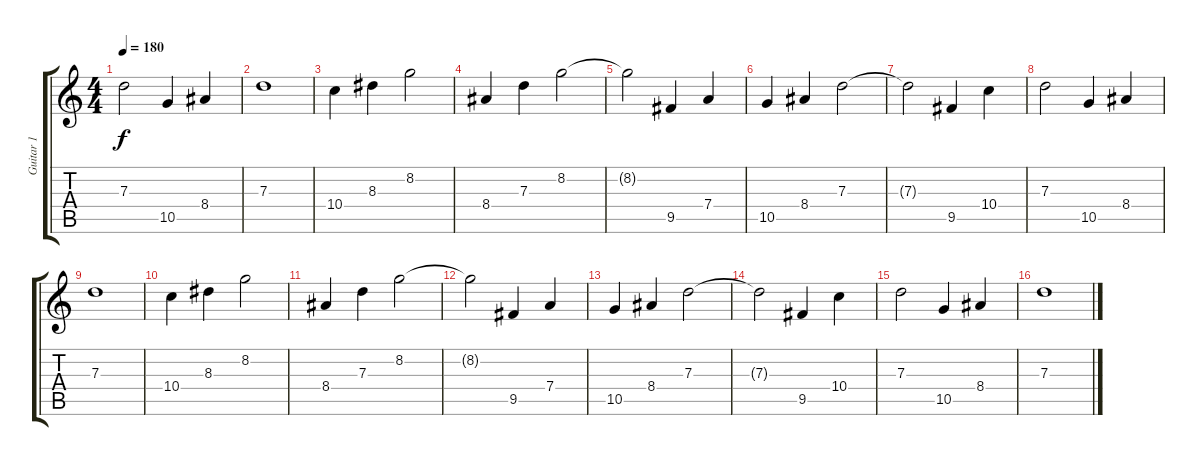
\track ("Guitar 1" "Guitar 1") {instrument overdrivenguitar}
\staff {score tabs}
\tuning (E4 B3 G3 D3 A2 E2) {hide}
\ts (4 4)
\tempo 180
\clef g2
\ks c
7.3.2{dy f} 10.5.4 8.4.4 |
7.3.1 |
10.4.4 8.3.4 8.2.2 |
8.4.4 7.3.4 8.2.2 |
8.2{t}.2 9.5.4 7.4.4 |
10.5.4 8.4.4 7.3.2 |
7.3{t}.2 9.5.4 10.4.4 |
7.3.2 10.5.4 8.4.4 |
7.3.1 |
10.4.4 8.3.4 8.2.2 |
8.4.4 7.3.4 8.2.2 |
8.2{t}.2 9.5.4 7.4.4 |
10.5.4 8.4.4 7.3.2 |
7.3{t}.2 9.5.4 10.4.4 |
7.3.2 10.5.4 8.4.4 |
7.3.1
